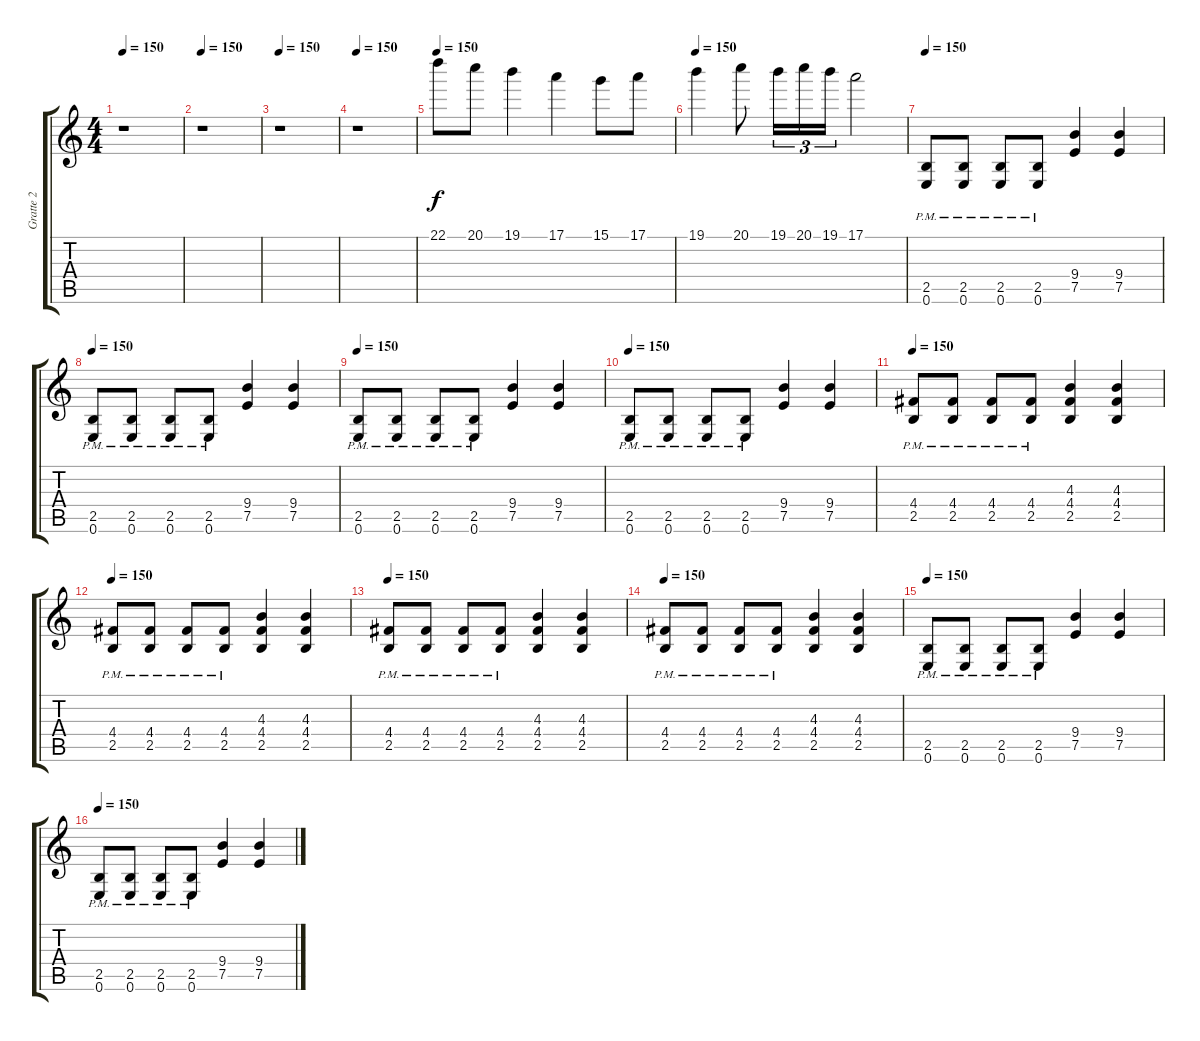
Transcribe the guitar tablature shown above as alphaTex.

\track ("Gratte 2" "Gratte 2") {instrument distortionguitar}
\staff {score tabs}
\tuning (E4 B3 G3 D3 A2 E2) {hide}
\ts (4 4)
\tempo 150
\clef g2
\ks c
r.1{dy f} |
\tempo 150
r.1 |
\tempo 150
r.1 |
\tempo 150
r.1 |
\tempo 150
22.1.8 20.1.8 19.1.4 17.1.4 15.1.8 17.1.8 |
\tempo 150
19.1.4 20.1.8 19.1.16{tu (3 2)} 20.1.16{tu (3 2)} 19.1.16{tu (3 2)} 17.1.2 |
\tempo 150
(2.5{pm} 0.6{pm}).8 (2.5{pm} 0.6{pm}).8 (2.5{pm} 0.6{pm}).8 (2.5{pm} 0.6{pm}).8 (9.4 7.5).4 (9.4 7.5).4 |
\tempo 150
(2.5{pm} 0.6{pm}).8 (2.5{pm} 0.6{pm}).8 (2.5{pm} 0.6{pm}).8 (2.5{pm} 0.6{pm}).8 (9.4 7.5).4 (9.4 7.5).4 |
\tempo 150
(2.5{pm} 0.6{pm}).8 (2.5{pm} 0.6{pm}).8 (2.5{pm} 0.6{pm}).8 (2.5{pm} 0.6{pm}).8 (9.4 7.5).4 (9.4 7.5).4 |
\tempo 150
(2.5{pm} 0.6{pm}).8 (2.5{pm} 0.6{pm}).8 (2.5{pm} 0.6{pm}).8 (2.5{pm} 0.6{pm}).8 (9.4 7.5).4 (9.4 7.5).4 |
\tempo 150
(4.4{pm} 2.5{pm}).8 (4.4{pm} 2.5{pm}).8 (4.4{pm} 2.5{pm}).8 (4.4{pm} 2.5{pm}).8 (4.3 4.4 2.5).4 (4.3 4.4 2.5).4 |
\tempo 150
(4.4{pm} 2.5{pm}).8 (4.4{pm} 2.5{pm}).8 (4.4{pm} 2.5{pm}).8 (4.4{pm} 2.5{pm}).8 (4.3 4.4 2.5).4 (4.3 4.4 2.5).4 |
\tempo 150
(4.4{pm} 2.5{pm}).8 (4.4{pm} 2.5{pm}).8 (4.4{pm} 2.5{pm}).8 (4.4{pm} 2.5{pm}).8 (4.3 4.4 2.5).4 (4.3 4.4 2.5).4 |
\tempo 150
(4.4{pm} 2.5{pm}).8 (4.4{pm} 2.5{pm}).8 (4.4{pm} 2.5{pm}).8 (4.4{pm} 2.5{pm}).8 (4.3 4.4 2.5).4 (4.3 4.4 2.5).4 |
\tempo 150
(2.5{pm} 0.6{pm}).8 (2.5{pm} 0.6{pm}).8 (2.5{pm} 0.6{pm}).8 (2.5{pm} 0.6{pm}).8 (9.4 7.5).4 (9.4 7.5).4 |
\tempo 150
(2.5{pm} 0.6{pm}).8 (2.5{pm} 0.6{pm}).8 (2.5{pm} 0.6{pm}).8 (2.5{pm} 0.6{pm}).8 (9.4 7.5).4 (9.4 7.5).4
